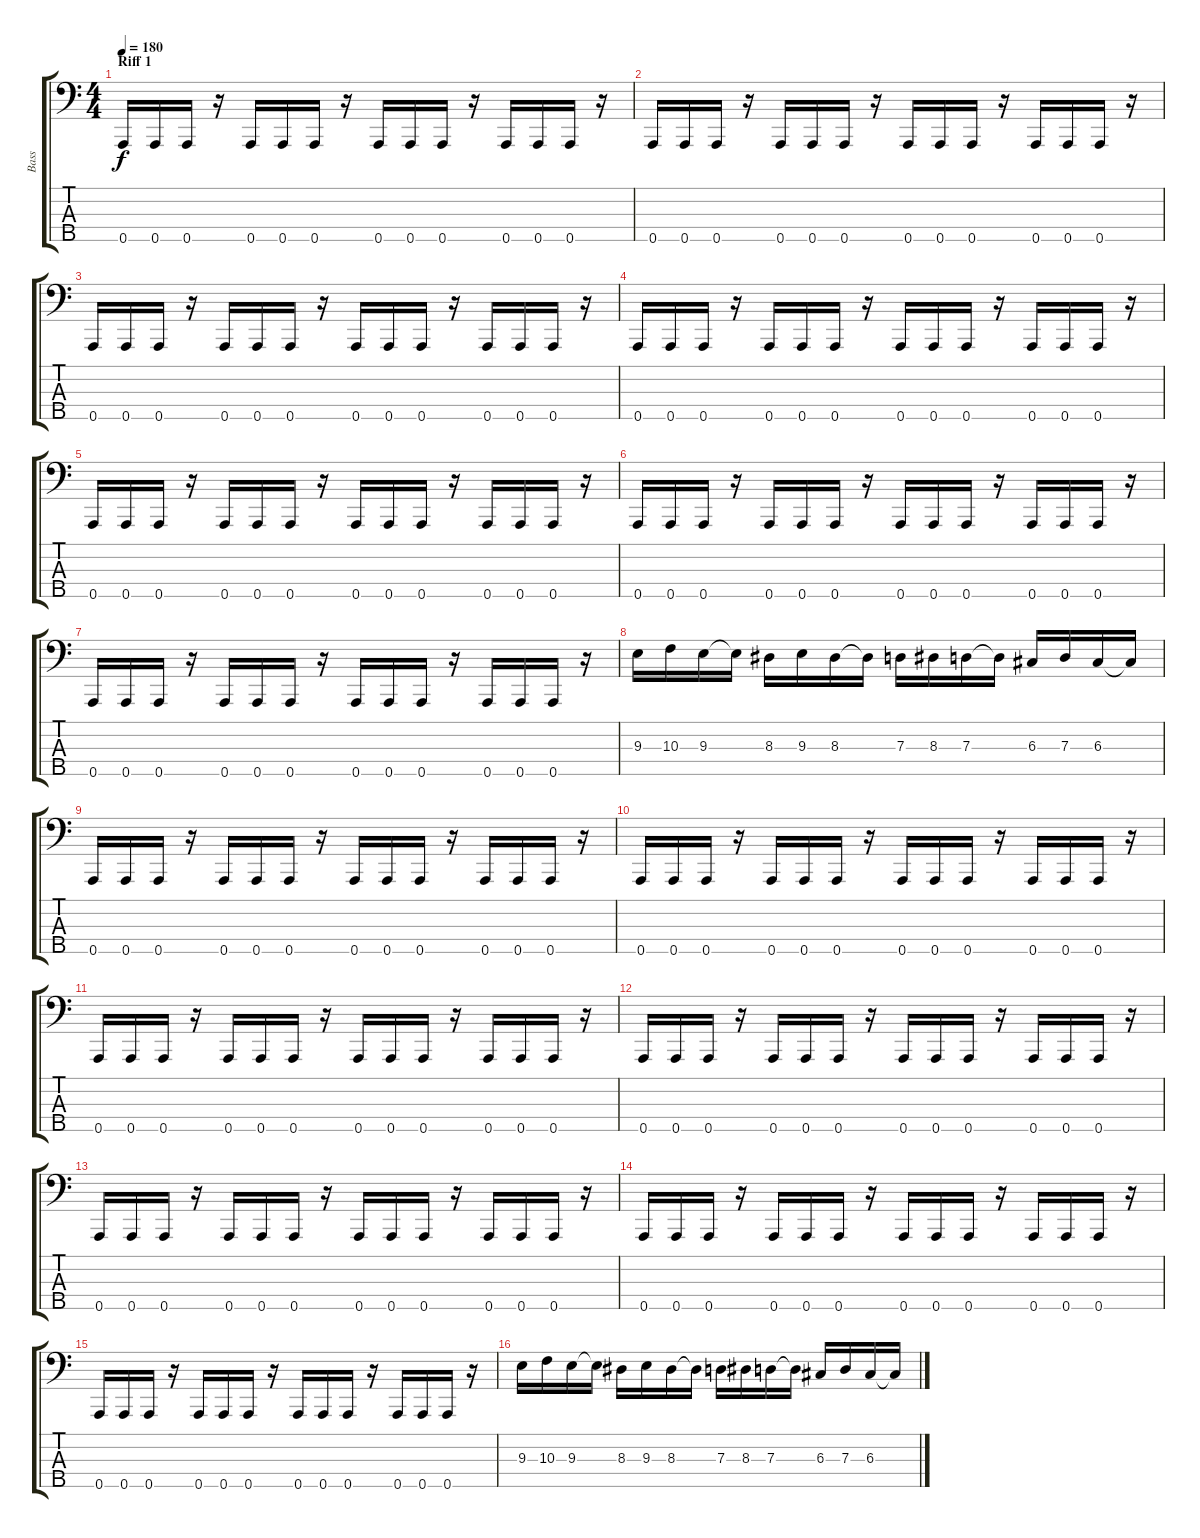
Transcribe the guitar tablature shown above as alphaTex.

\track ("Bass" "Bass") {instrument electricbassfinger}
\staff {score tabs}
\tuning (F2 C2 G1 D1 A0) {hide}
\ts (4 4)
\section ("" "Riff 1")
\tempo 180
\clef f4
\ks c
0.5.16{dy f instrument electricbassfinger} 0.5.16 0.5.16 r.16 0.5.16 0.5.16 0.5.16 r.16 0.5.16 0.5.16 0.5.16 r.16 0.5.16 0.5.16 0.5.16 r.16 |
0.5.16 0.5.16 0.5.16 r.16 0.5.16 0.5.16 0.5.16 r.16 0.5.16 0.5.16 0.5.16 r.16 0.5.16 0.5.16 0.5.16 r.16 |
0.5.16 0.5.16 0.5.16 r.16 0.5.16 0.5.16 0.5.16 r.16 0.5.16 0.5.16 0.5.16 r.16 0.5.16 0.5.16 0.5.16 r.16 |
0.5.16 0.5.16 0.5.16 r.16 0.5.16 0.5.16 0.5.16 r.16 0.5.16 0.5.16 0.5.16 r.16 0.5.16 0.5.16 0.5.16 r.16 |
0.5.16 0.5.16 0.5.16 r.16 0.5.16 0.5.16 0.5.16 r.16 0.5.16 0.5.16 0.5.16 r.16 0.5.16 0.5.16 0.5.16 r.16 |
0.5.16 0.5.16 0.5.16 r.16 0.5.16 0.5.16 0.5.16 r.16 0.5.16 0.5.16 0.5.16 r.16 0.5.16 0.5.16 0.5.16 r.16 |
0.5.16 0.5.16 0.5.16 r.16 0.5.16 0.5.16 0.5.16 r.16 0.5.16 0.5.16 0.5.16 r.16 0.5.16 0.5.16 0.5.16 r.16 |
9.3.16 10.3.16 9.3.16 9.3{t}.16 8.3.16 9.3.16 8.3.16 8.3{t}.16 7.3.16 8.3.16 7.3.16 7.3{t}.16 6.3.16 7.3.16 6.3.16 6.3{t}.16 |
0.5.16 0.5.16 0.5.16 r.16 0.5.16 0.5.16 0.5.16 r.16 0.5.16 0.5.16 0.5.16 r.16 0.5.16 0.5.16 0.5.16 r.16 |
0.5.16 0.5.16 0.5.16 r.16 0.5.16 0.5.16 0.5.16 r.16 0.5.16 0.5.16 0.5.16 r.16 0.5.16 0.5.16 0.5.16 r.16 |
0.5.16 0.5.16 0.5.16 r.16 0.5.16 0.5.16 0.5.16 r.16 0.5.16 0.5.16 0.5.16 r.16 0.5.16 0.5.16 0.5.16 r.16 |
0.5.16 0.5.16 0.5.16 r.16 0.5.16 0.5.16 0.5.16 r.16 0.5.16 0.5.16 0.5.16 r.16 0.5.16 0.5.16 0.5.16 r.16 |
0.5.16 0.5.16 0.5.16 r.16 0.5.16 0.5.16 0.5.16 r.16 0.5.16 0.5.16 0.5.16 r.16 0.5.16 0.5.16 0.5.16 r.16 |
0.5.16 0.5.16 0.5.16 r.16 0.5.16 0.5.16 0.5.16 r.16 0.5.16 0.5.16 0.5.16 r.16 0.5.16 0.5.16 0.5.16 r.16 |
0.5.16 0.5.16 0.5.16 r.16 0.5.16 0.5.16 0.5.16 r.16 0.5.16 0.5.16 0.5.16 r.16 0.5.16 0.5.16 0.5.16 r.16 |
9.3.16 10.3.16 9.3.16 9.3{t}.16 8.3.16 9.3.16 8.3.16 8.3{t}.16 7.3.16 8.3.16 7.3.16 7.3{t}.16 6.3.16 7.3.16 6.3.16 6.3{t}.16
